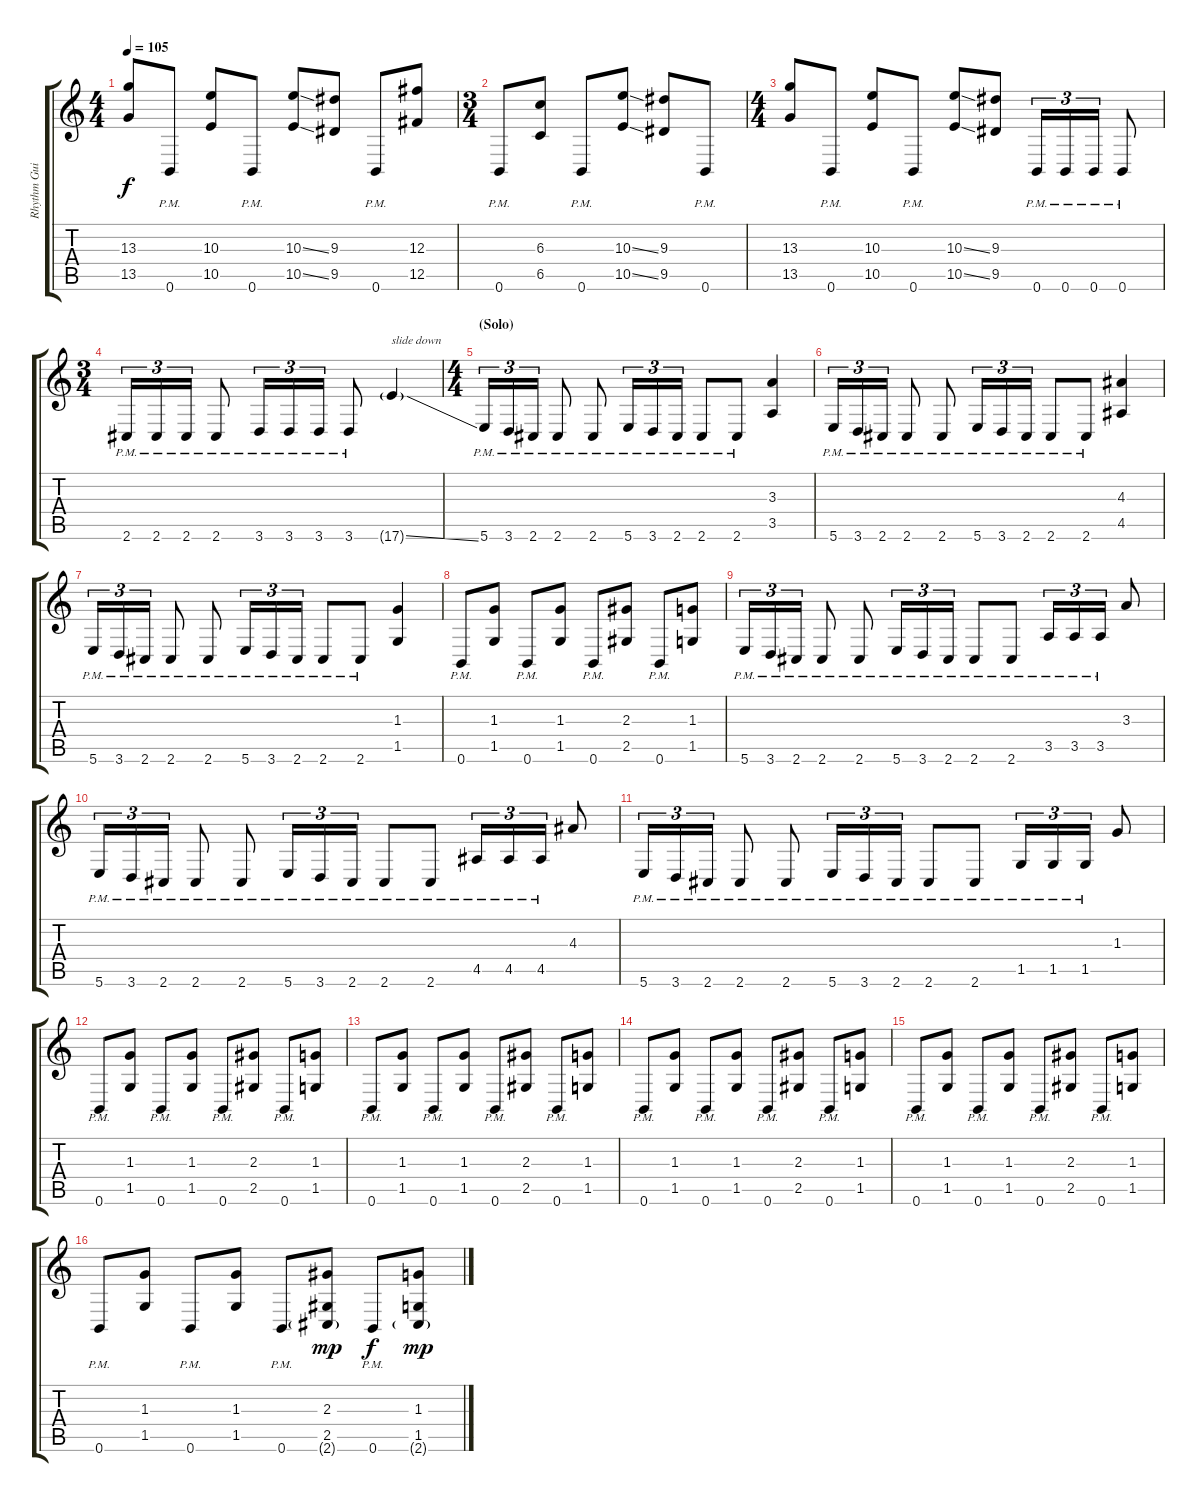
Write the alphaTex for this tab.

\track ("Rhythm Guitar 1" "Rhythm Gui") {instrument distortionguitar}
\staff {score tabs}
\tuning (Eb4 B3 Gb3 B2 Gb2 B1) {hide}
\ts (4 4)
\tempo 105
\clef g2
\ks c
(13.3 13.5).8{dy f} 0.6{pm}.8 (10.3 10.5).8 0.6{pm}.8 (10.3{ss} 10.5{ss}).8 (9.3 9.5).8 0.6{pm}.8 (12.3 12.5).8 |
\ts (3 4)
0.6{pm}.8 (6.3 6.5).8 0.6{pm}.8 (10.3{ss} 10.5{ss}).8 (9.3 9.5).8 0.6{pm}.8 |
\ts (4 4)
(13.3 13.5).8 0.6{pm}.8 (10.3 10.5).8 0.6{pm}.8 (10.3{ss} 10.5{ss}).8 (9.3 9.5).8 0.6{pm}.16{tu (3 2)} 0.6{pm}.16{tu (3 2)} 0.6{pm}.16{tu (3 2)} 0.6{pm}.8 |
\ts (3 4)
2.6{pm}.16{tu (3 2)} 2.6{pm}.16{tu (3 2)} 2.6{pm}.16{tu (3 2)} 2.6{pm}.8 3.6{pm}.16{tu (3 2)} 3.6{pm}.16{tu (3 2)} 3.6{pm}.16{tu (3 2)} 3.6{pm}.8 17.6{ss g}.4{txt "slide down"} |
\ts (4 4)
\section ("" "(Solo)")
5.6{pm}.16{tu (3 2)} 3.6{pm}.16{tu (3 2)} 2.6{pm}.16{tu (3 2)} 2.6{pm}.8 2.6{pm}.8 5.6{pm}.16{tu (3 2)} 3.6{pm}.16{tu (3 2)} 2.6{pm}.16{tu (3 2)} 2.6{pm}.8 2.6{pm}.8 (3.3 3.5).4 |
5.6{pm}.16{tu (3 2)} 3.6{pm}.16{tu (3 2)} 2.6{pm}.16{tu (3 2)} 2.6{pm}.8 2.6{pm}.8 5.6{pm}.16{tu (3 2)} 3.6{pm}.16{tu (3 2)} 2.6{pm}.16{tu (3 2)} 2.6{pm}.8 2.6{pm}.8 (4.3 4.5).4 |
5.6{pm}.16{tu (3 2)} 3.6{pm}.16{tu (3 2)} 2.6{pm}.16{tu (3 2)} 2.6{pm}.8 2.6{pm}.8 5.6{pm}.16{tu (3 2)} 3.6{pm}.16{tu (3 2)} 2.6{pm}.16{tu (3 2)} 2.6{pm}.8 2.6{pm}.8 (1.3 1.5).4 |
0.6{pm}.8 (1.3 1.5).8 0.6{pm}.8 (1.3 1.5).8 0.6{pm}.8 (2.3 2.5).8 0.6{pm}.8 (1.3 1.5).8 |
5.6{pm}.16{tu (3 2)} 3.6{pm}.16{tu (3 2)} 2.6{pm}.16{tu (3 2)} 2.6{pm}.8 2.6{pm}.8 5.6{pm}.16{tu (3 2)} 3.6{pm}.16{tu (3 2)} 2.6{pm}.16{tu (3 2)} 2.6{pm}.8 2.6{pm}.8 3.5{pm}.16{tu (3 2)} 3.5{pm}.16{tu (3 2)} 3.5{pm}.16{tu (3 2)} 3.3.8 |
5.6{pm}.16{tu (3 2)} 3.6{pm}.16{tu (3 2)} 2.6{pm}.16{tu (3 2)} 2.6{pm}.8 2.6{pm}.8 5.6{pm}.16{tu (3 2)} 3.6{pm}.16{tu (3 2)} 2.6{pm}.16{tu (3 2)} 2.6{pm}.8 2.6{pm}.8 4.5{pm}.16{tu (3 2)} 4.5{pm}.16{tu (3 2)} 4.5{pm}.16{tu (3 2)} 4.3.8 |
5.6{pm}.16{tu (3 2)} 3.6{pm}.16{tu (3 2)} 2.6{pm}.16{tu (3 2)} 2.6{pm}.8 2.6{pm}.8 5.6{pm}.16{tu (3 2)} 3.6{pm}.16{tu (3 2)} 2.6{pm}.16{tu (3 2)} 2.6{pm}.8 2.6{pm}.8 1.5{pm}.16{tu (3 2)} 1.5{pm}.16{tu (3 2)} 1.5{pm}.16{tu (3 2)} 1.3.8 |
0.6{pm}.8 (1.3 1.5).8 0.6{pm}.8 (1.3 1.5).8 0.6{pm}.8 (2.3 2.5).8 0.6{pm}.8 (1.3 1.5).8 |
0.6{pm}.8 (1.3 1.5).8 0.6{pm}.8 (1.3 1.5).8 0.6{pm}.8 (2.3 2.5).8 0.6{pm}.8 (1.3 1.5).8 |
0.6{pm}.8 (1.3 1.5).8 0.6{pm}.8 (1.3 1.5).8 0.6{pm}.8 (2.3 2.5).8 0.6{pm}.8 (1.3 1.5).8 |
0.6{pm}.8 (1.3 1.5).8 0.6{pm}.8 (1.3 1.5).8 0.6{pm}.8 (2.3 2.5).8 0.6{pm}.8 (1.3 1.5).8 |
0.6{pm}.8 (1.3 1.5).8 0.6{pm}.8 (1.3 1.5).8 0.6{pm}.8 (2.3 2.5 2.6{g}).8{dy mp} 0.6{pm}.8{dy f} (1.3 1.5 2.6{g}).8{dy mp}
